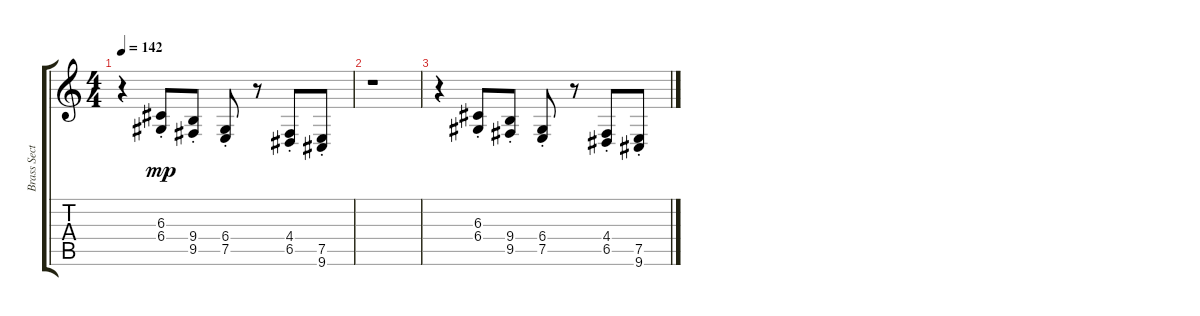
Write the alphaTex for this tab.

\track ("Brass Section" "Brass Sect") {instrument brasssection}
\staff {score tabs}
\tuning (E4 B3 G3 D3 A2 E2) {hide}
\ts (4 4)
\tempo 142
\clef g2
\ks c
r.4{dy mp} (6.3{st} 6.4{st}).8 (9.4{st} 9.5{st}).8 (6.4{st} 7.5{st}).8 r.8 (4.4{st} 6.5{st}).8 (7.5{st} 9.6{st}).8 |
r.1 |
r.4 (6.3{st} 6.4{st}).8 (9.4{st} 9.5{st}).8 (6.4{st} 7.5{st}).8 r.8 (4.4{st} 6.5{st}).8 (7.5{st} 9.6{st}).8
